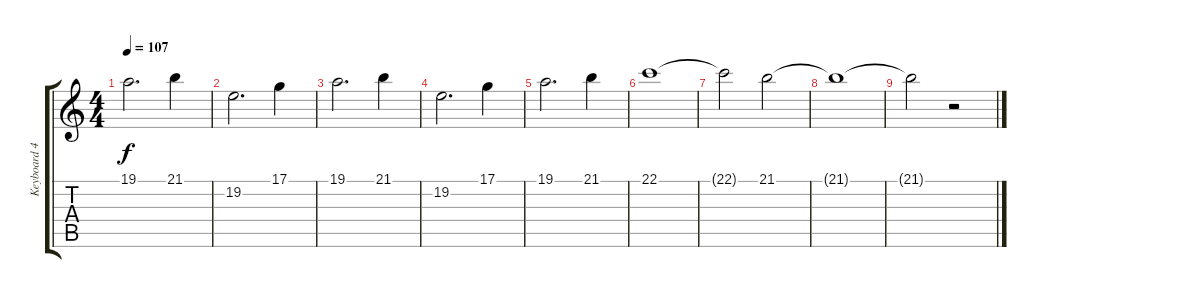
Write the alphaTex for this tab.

\track ("Keyboard 4" "Keyboard 4") {instrument lead1square}
\staff {score tabs}
\tuning (D4 A3 F3 C3 G2 C2) {hide}
\ts (4 4)
\tempo 107
\clef g2
\ks c
19.1.2{d dy f} 21.1.4 |
19.2.2{d} 17.1.4 |
19.1.2{d} 21.1.4 |
19.2.2{d} 17.1.4 |
19.1.2{d} 21.1.4 |
22.1.1 |
22.1{t}.2 21.1.2 |
21.1{t}.1{volume 0} |
21.1{t}.2 r.2
